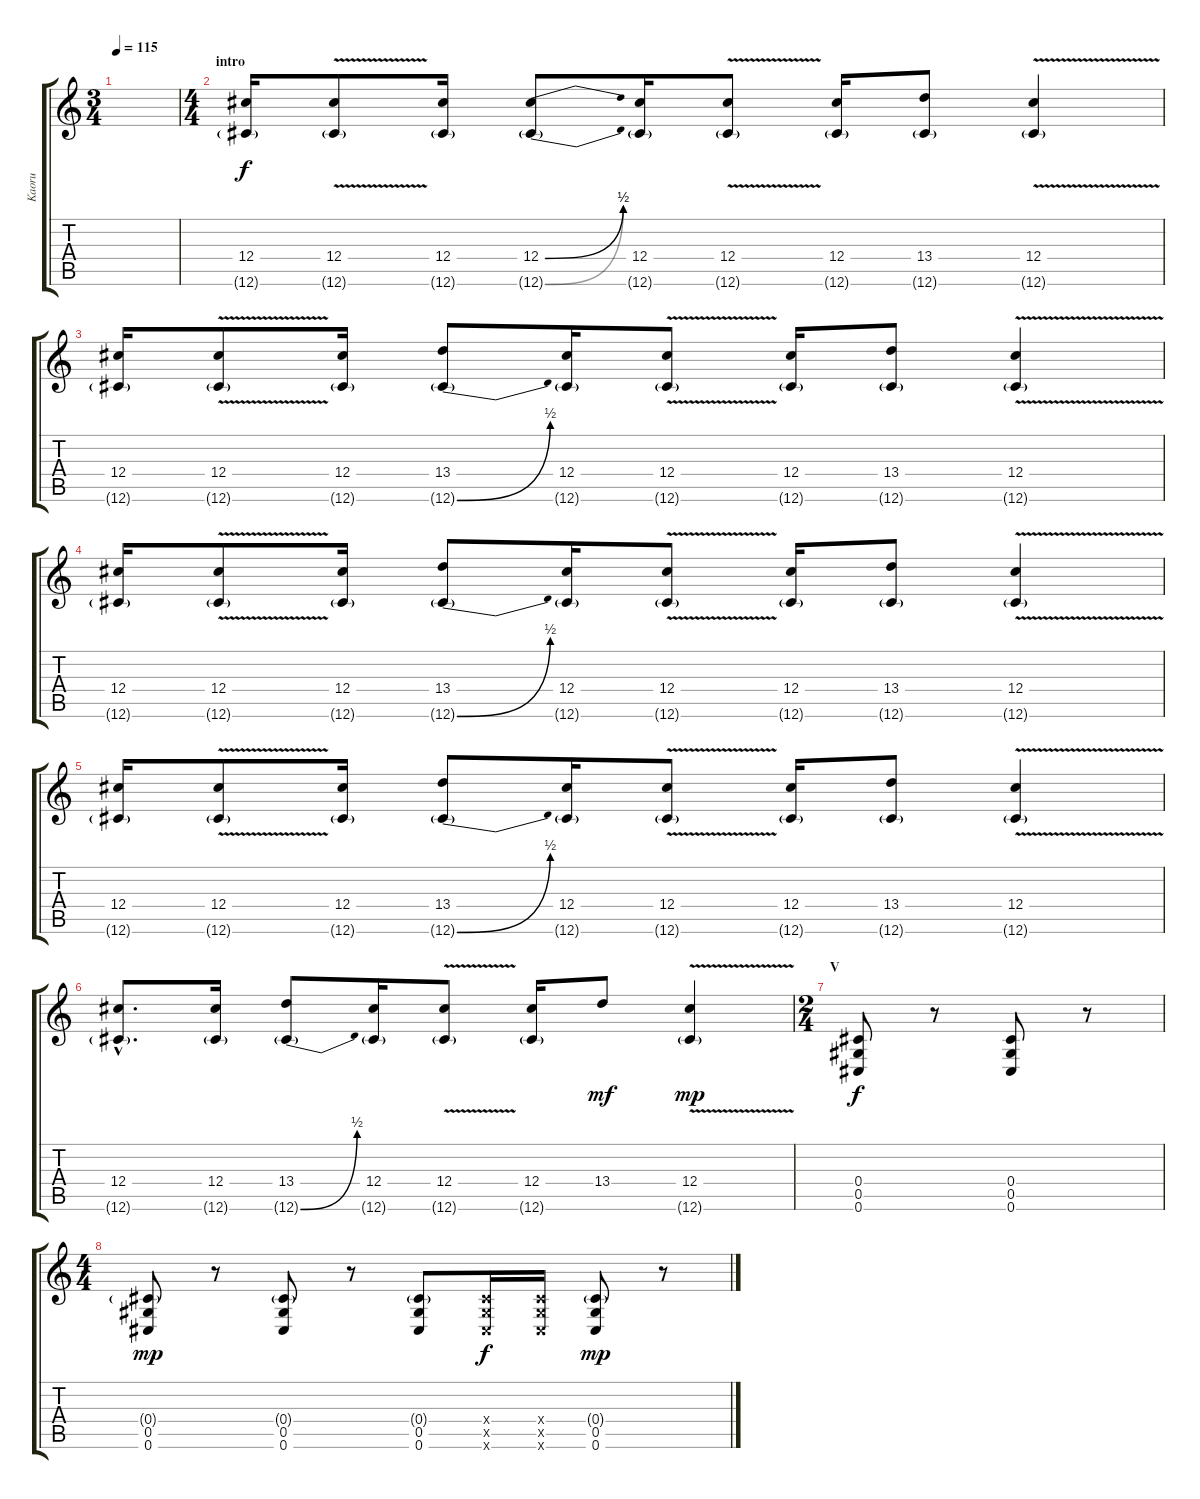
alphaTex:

\track ("Kaoru" "Kaoru") {instrument overdrivenguitar}
\staff {score tabs}
\tuning (Eb4 Bb3 Gb3 Db3 Ab2 Db2) {hide}
\ts (3 4)
\tempo 115
\clef g2
\ks c
|
\ts (4 4)
\section ("" "intro")
(12.4 12.6{g}).16{volume 12 balance 8 instrument overdrivenguitar} (12.4{v} 12.6{g}).8 (12.4 12.6{g}).16 (12.4{be (bend 0 0 60 2)} 12.6{be (bend 0 0 60 2) g}).8 (12.4 12.6{g}).16 (12.4{v} 12.6{g}).8 (12.4 12.6{g}).16 (13.4 12.6{g}).8 (12.4{v} 12.6{g}).4 |
(12.4 12.6{g}).16 (12.4{v} 12.6{g}).8 (12.4 12.6{g}).16 (13.4 12.6{be (bend 0 0 60 2) g}).8 (12.4 12.6{g}).16 (12.4{v} 12.6{g}).8 (12.4 12.6{g}).16 (13.4 12.6{g}).8 (12.4{v} 12.6{g}).4 |
(12.4 12.6{g}).16 (12.4{v} 12.6{g}).8 (12.4 12.6{g}).16 (13.4 12.6{be (bend 0 0 60 2) g}).8 (12.4 12.6{g}).16 (12.4{v} 12.6{g}).8 (12.4 12.6{g}).16 (13.4 12.6{g}).8 (12.4{v} 12.6{g}).4 |
(12.4 12.6{g}).16{volume 12 balance 8 instrument overdrivenguitar} (12.4{v} 12.6{g}).8 (12.4 12.6{g}).16 (13.4 12.6{be (bend 0 0 60 2) g}).8 (12.4 12.6{g}).16 (12.4{v} 12.6{g}).8 (12.4 12.6{g}).16 (13.4 12.6{g}).8 (12.4{v} 12.6{g}).4 |
(12.4{hac} 12.6{g hac}).8{d} (12.4 12.6{g}).16 (13.4 12.6{be (bend 0 0 60 2) g}).8 (12.4 12.6{g}).16 (12.4{v} 12.6{g}).8 (12.4 12.6{g}).16 13.4.8{dy mf} (12.4{v} 12.6{g}).4{dy mp} |
\ts (2 4)
\section ("" "V")
(0.4 0.5 0.6).8{dy f volume 10 balance 0 instrument overdrivenguitar} r.8 (0.4 0.5 0.6).8 r.8 |
\ts (4 4)
(0.4{g} 0.5 0.6).8{dy mp} r.8 (0.4{g} 0.5 0.6).8 r.8 (0.4{g} 0.5 0.6).8 (0.4{x} 0.5{x} 0.6{x}).16{dy f} (0.4{x} 0.5{x} 0.6{x}).16 (0.4{g} 0.5 0.6).8{dy mp} r.8
